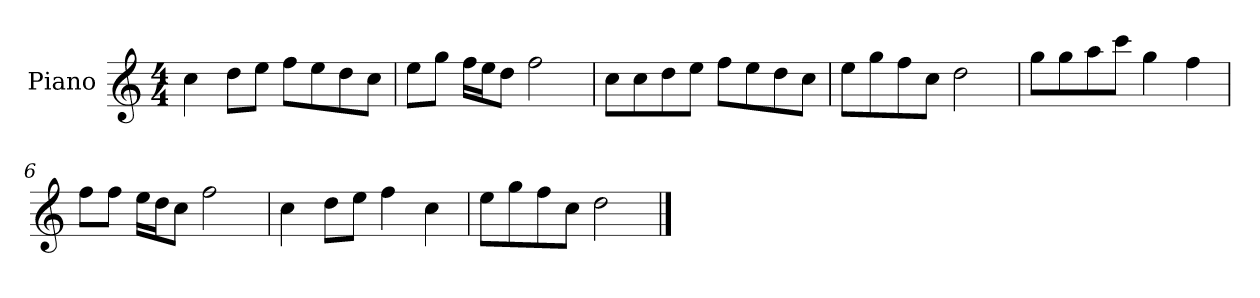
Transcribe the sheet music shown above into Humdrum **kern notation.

**kern
*part1
*staff1
*I"Piano
*I'P-no
*clefG2
*k[]
*M4/4
*MM90
=1
4cc\
8dd\L
8ee\J
8ff\L
8ee\
8dd\
8cc\J
=2
8ee\L
8gg\J
16ff\LL
16ee\J
8dd\J
2ff\
=3
8cc\L
8cc\
8dd\
8ee\J
8ff\L
8ee\
8dd\
8cc\J
=4
8ee\L
8gg\
8ff\
8cc\J
2dd\
=5
8gg\L
8gg\
8aa\
8ccc\J
4gg\
4ff\
=6
8ff\L
8ff\J
16ee\LL
16dd\J
8cc\J
2ff\
!!LO:LB:g=z
=7
4cc\
8dd\L
8ee\J
4ff\
4cc\
=8
8ee\L
8gg\
8ff\
8cc\J
2dd\
==
*-
